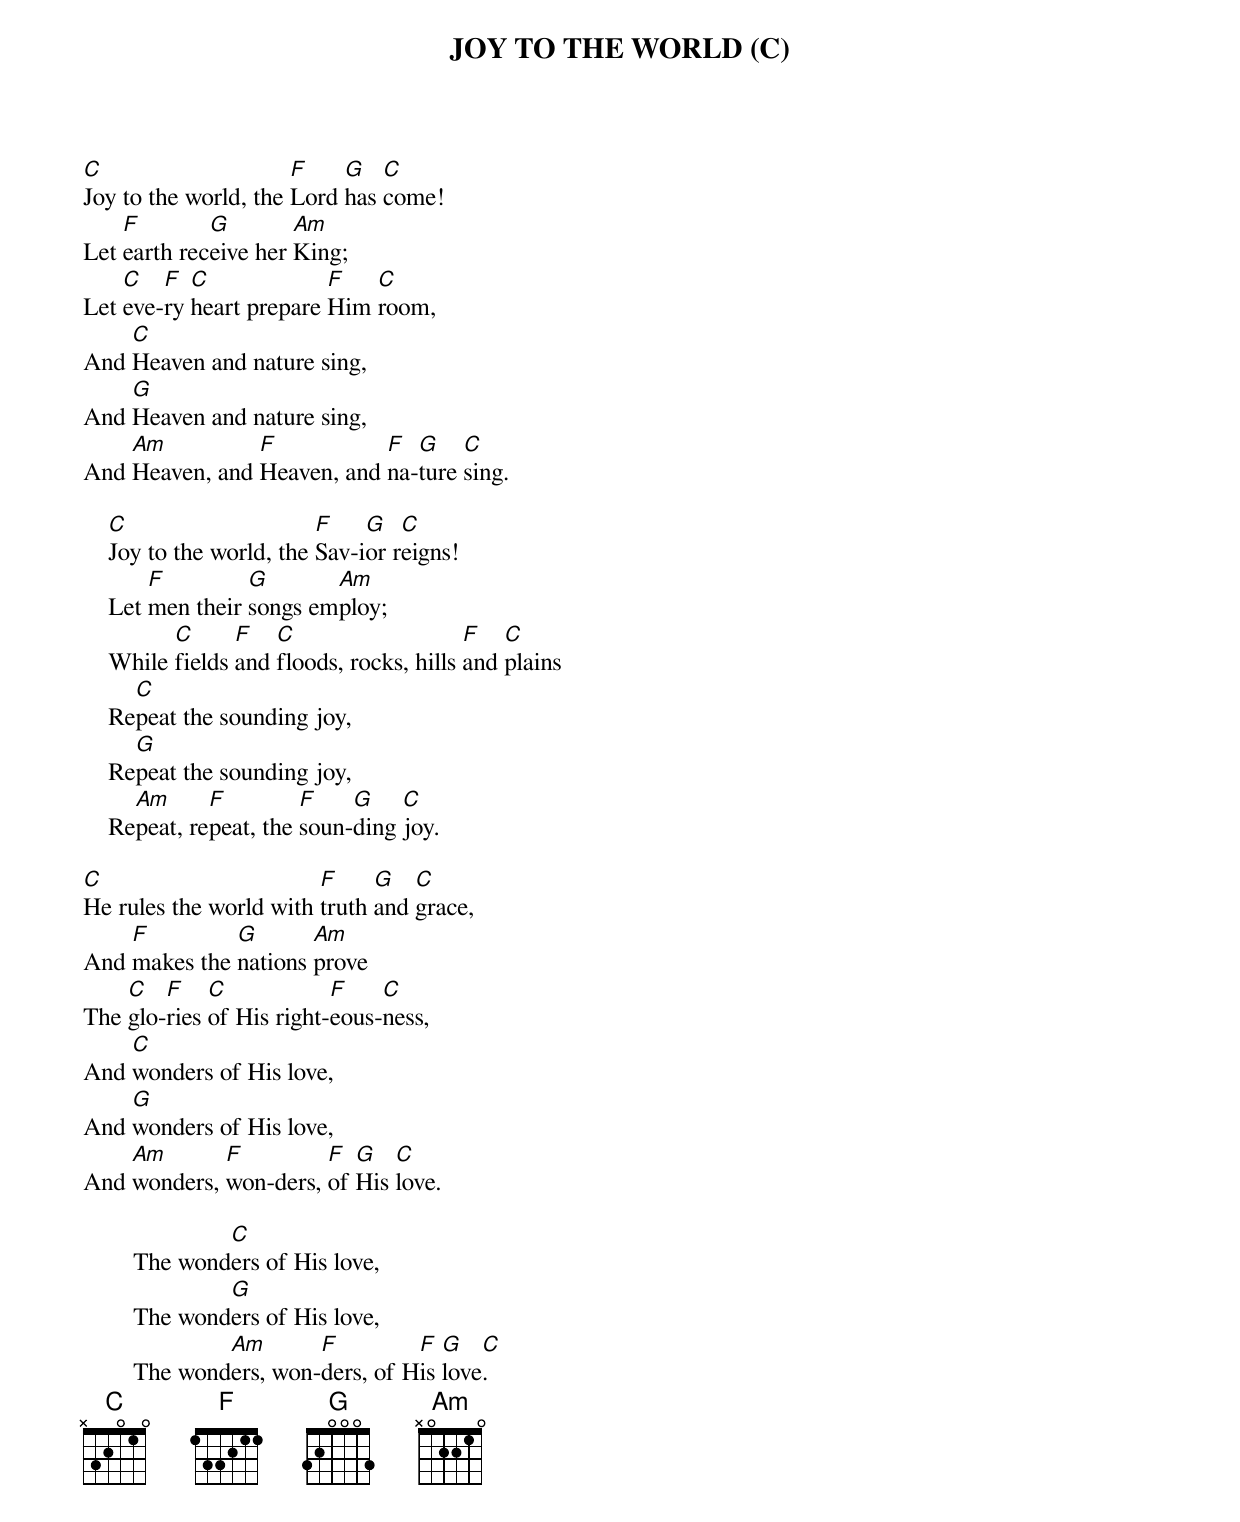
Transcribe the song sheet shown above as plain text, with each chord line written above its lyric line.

JOY TO THE WORLD (C)

C                     F    G   C
Joy to the world, the Lord has come!
    F        G        Am
Let earth receive her King;
    C   F  C             F   C
Let eve-ry heart prepare Him room,
    C
And Heaven and nature sing,
    G
And Heaven and nature sing,
    Am          F           F  G    C
And Heaven, and Heaven, and na-ture sing.

    C                     F    G   C
    Joy to the world, the Sav-ior reigns!
        F         G       Am
    Let men their songs employ;
          C      F   C                    F   C
    While fields and floods, rocks, hills and plains
      C
    Repeat the sounding joy,
      G
    Repeat the sounding joy,
      Am      F         F    G    C
    Repeat, repeat, the soun-ding joy.

C                       F     G   C
He rules the world with truth and grace,
    F         G       Am
And makes the nations prove
    C   F    C            F    C
The glo-ries of His right-eous-ness,
    C
And wonders of His love,
    G
And wonders of His love,
    Am       F         F  G   C
And wonders, won-ders, of His love.

		C
	The wonders of His love,
		G
	The wonders of His love,
		Am       F         F  G   C
	The wonders, won-ders, of His love.
